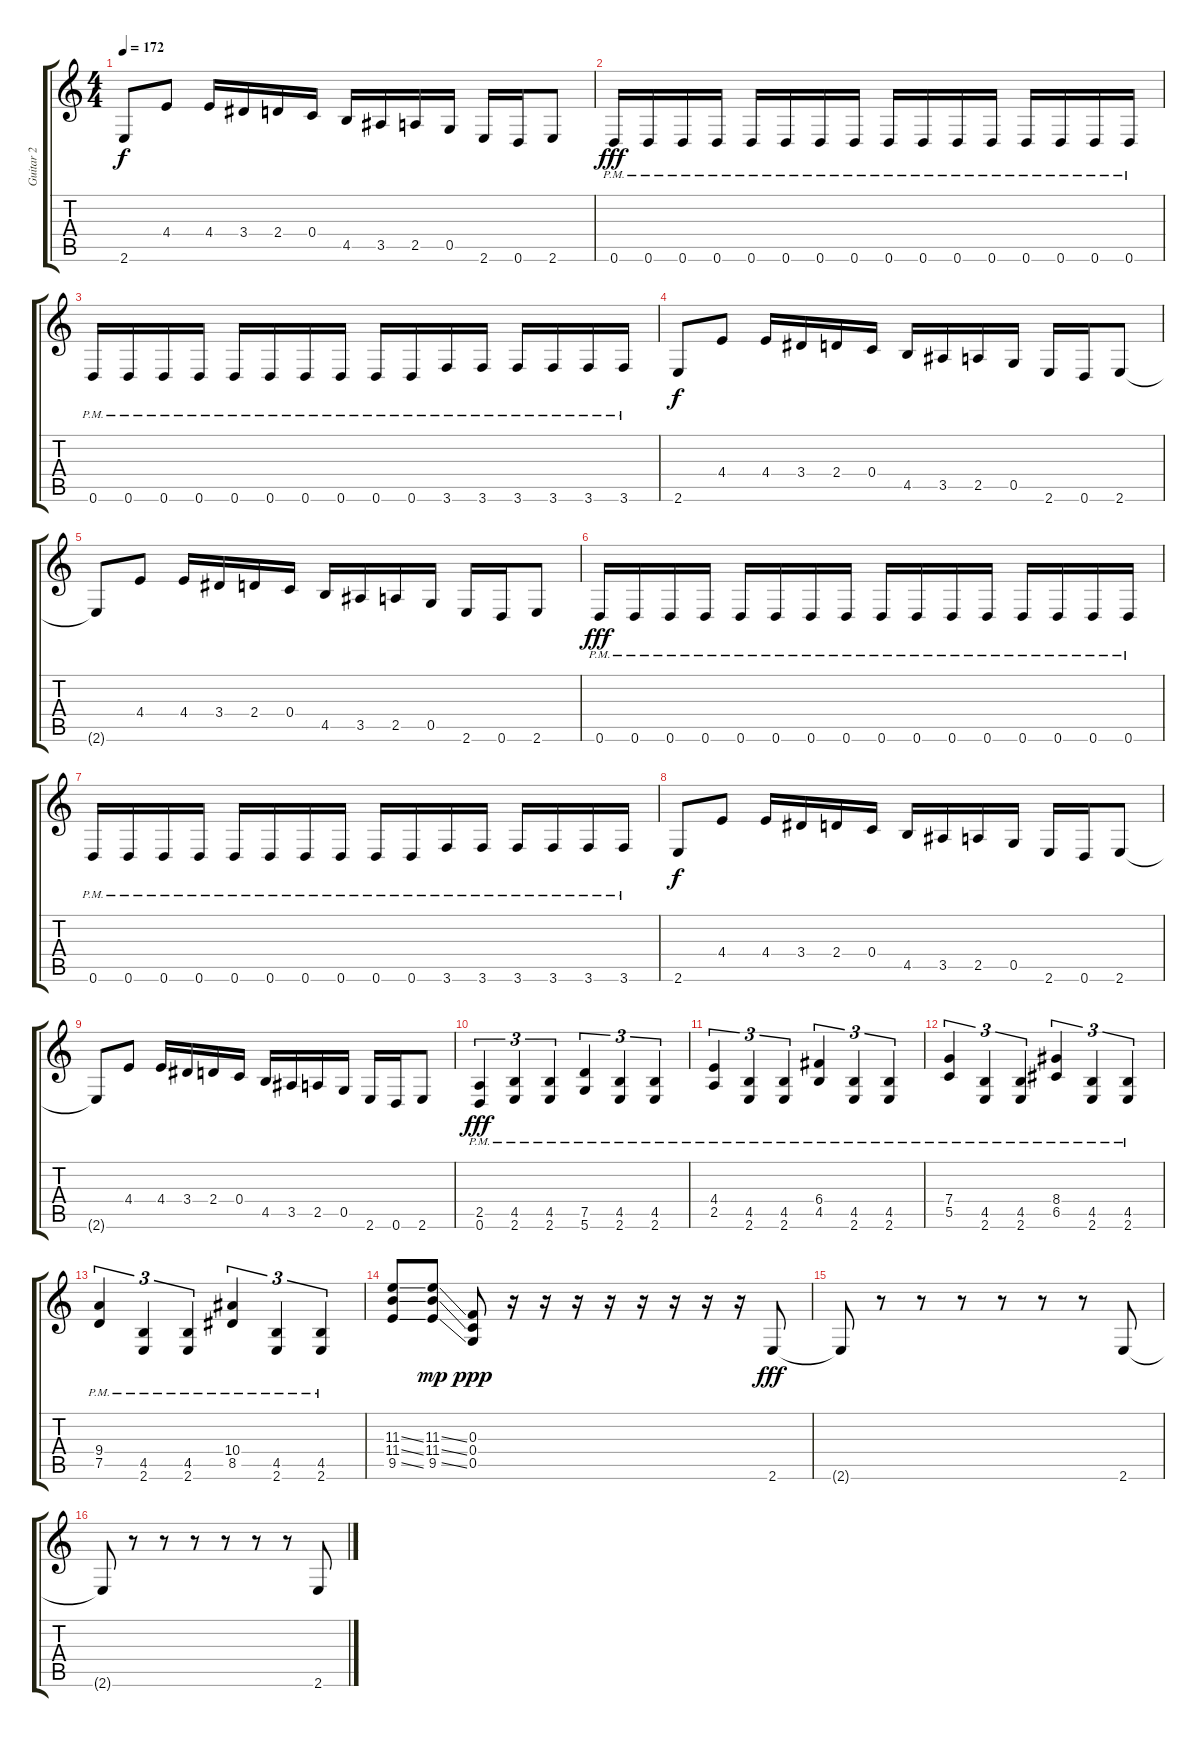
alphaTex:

\track ("Guitar 2" "Guitar 2") {instrument overdrivenguitar}
\staff {score tabs}
\tuning (D4 A3 F3 C3 G2 D2) {hide}
\ts (4 4)
\tempo 172
\clef g2
\ks c
2.6{t}.8{dy f} 4.4.8 4.4.16 3.4.16 2.4.16 0.4.16 4.5.16 3.5.16 2.5.16 0.5.16 2.6.16 0.6.16 2.6.8 |
0.6{pm}.16{dy fff} 0.6{pm}.16 0.6{pm}.16 0.6{pm}.16 0.6{pm}.16 0.6{pm}.16 0.6{pm}.16 0.6{pm}.16 0.6{pm}.16 0.6{pm}.16 0.6{pm}.16 0.6{pm}.16 0.6{pm}.16 0.6{pm}.16 0.6{pm}.16 0.6{pm}.16 |
0.6{pm}.16 0.6{pm}.16 0.6{pm}.16 0.6{pm}.16 0.6{pm}.16 0.6{pm}.16 0.6{pm}.16 0.6{pm}.16 0.6{pm}.16 0.6{pm}.16 3.6{pm}.16 3.6{pm}.16 3.6{pm}.16 3.6{pm}.16 3.6{pm}.16 3.6{pm}.16 |
2.6.8{dy f} 4.4.8 4.4.16 3.4.16 2.4.16 0.4.16 4.5.16 3.5.16 2.5.16 0.5.16 2.6.16 0.6.16 2.6.8 |
2.6{t}.8 4.4.8 4.4.16 3.4.16 2.4.16 0.4.16 4.5.16 3.5.16 2.5.16 0.5.16 2.6.16 0.6.16 2.6.8 |
0.6{pm}.16{dy fff} 0.6{pm}.16 0.6{pm}.16 0.6{pm}.16 0.6{pm}.16 0.6{pm}.16 0.6{pm}.16 0.6{pm}.16 0.6{pm}.16 0.6{pm}.16 0.6{pm}.16 0.6{pm}.16 0.6{pm}.16 0.6{pm}.16 0.6{pm}.16 0.6{pm}.16 |
0.6{pm}.16 0.6{pm}.16 0.6{pm}.16 0.6{pm}.16 0.6{pm}.16 0.6{pm}.16 0.6{pm}.16 0.6{pm}.16 0.6{pm}.16 0.6{pm}.16 3.6{pm}.16 3.6{pm}.16 3.6{pm}.16 3.6{pm}.16 3.6{pm}.16 3.6{pm}.16 |
2.6.8{dy f} 4.4.8 4.4.16 3.4.16 2.4.16 0.4.16 4.5.16 3.5.16 2.5.16 0.5.16 2.6.16 0.6.16 2.6.8 |
2.6{t}.8 4.4.8 4.4.16 3.4.16 2.4.16 0.4.16 4.5.16 3.5.16 2.5.16 0.5.16 2.6.16 0.6.16 2.6.8 |
(2.5{pm} 0.6).4{tu (3 2) dy fff} (4.5{pm} 2.6).4{tu (3 2)} (4.5{pm} 2.6).4{tu (3 2)} (7.5{pm} 5.6).4{tu (3 2)} (4.5{pm} 2.6).4{tu (3 2)} (4.5{pm} 2.6).4{tu (3 2)} |
(4.4{pm} 2.5).4{tu (3 2)} (4.5{pm} 2.6).4{tu (3 2)} (4.5{pm} 2.6).4{tu (3 2)} (6.4{pm} 4.5).4{tu (3 2)} (4.5{pm} 2.6).4{tu (3 2)} (4.5{pm} 2.6).4{tu (3 2)} |
(7.4{pm} 5.5).4{tu (3 2)} (4.5{pm} 2.6).4{tu (3 2)} (4.5{pm} 2.6).4{tu (3 2)} (8.4{pm} 6.5).4{tu (3 2)} (4.5{pm} 2.6).4{tu (3 2)} (4.5{pm} 2.6).4{tu (3 2)} |
(9.4{pm} 7.5).4{tu (3 2)} (4.5{pm} 2.6).4{tu (3 2)} (4.5{pm} 2.6).4{tu (3 2)} (10.4{pm} 8.5).4{tu (3 2)} (4.5{pm} 2.6).4{tu (3 2)} (4.5{pm} 2.6).4{tu (3 2)} |
(11.3{ss} 11.4{ss} 9.5{ss}).8 (11.3{ss} 11.4{ss} 9.5{ss}).8{dy mp} (0.3 0.4 0.5).8{dy ppp} r.16 r.16 r.16 r.16 r.16 r.16 r.16 r.16 2.6.8{dy fff} |
2.6{t}.8 r.8 r.8 r.8 r.8 r.8 r.8 2.6.8 |
2.6{t}.8 r.8 r.8 r.8 r.8 r.8 r.8 2.6.8
